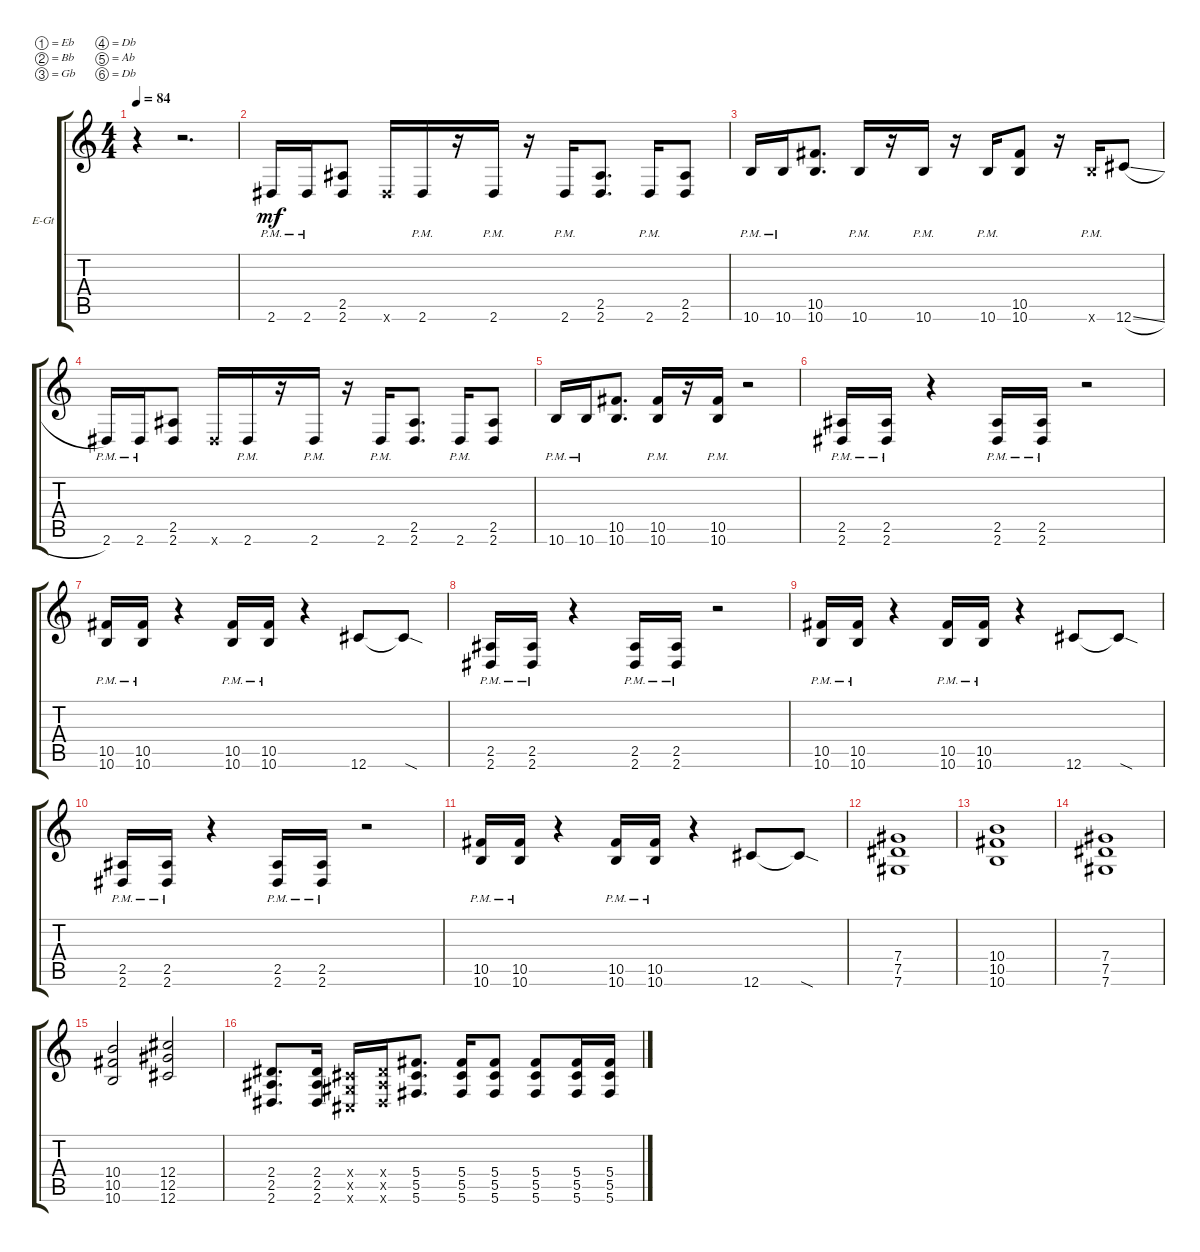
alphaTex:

\defaultSystemsLayout 4
\bracketExtendMode groupsimilarinstruments
\firstSystemTrackNameOrientation horizontal
\otherSystemsTrackNameOrientation horizontal
\track ("Electric Guitar (Drive)" "E-Gt") {instrument overdrivenguitar}
\staff {score tabs}
\tuning (Eb4 Bb3 Gb3 Db3 Ab2 Db2)
\ts (4 4)
\tempo 84
\clef g2
\ks c
r.4{dy mf instrument overdrivenguitar} r.2{d} |
2.6{pm}.16 2.6{pm}.16 (2.5 2.6).8 2.6{x}.16 2.6{pm}.16 r.16 2.6{pm}.16 r.16 2.6{pm}.16 (2.5 2.6).8{d} 2.6{pm}.16 (2.5 2.6).8 |
10.6{pm}.16 10.6{pm}.16 (10.5 10.6).8{d} 10.6{pm}.16 r.16 10.6{pm}.16 r.16 10.6{pm}.16 (10.5 10.6).8 r.16 10.6{pm x}.16 12.6{sl}.8 |
2.6{pm}.16 2.6{pm}.16 (2.5 2.6).8 2.6{x}.16 2.6{pm}.16 r.16 2.6{pm}.16 r.16 2.6{pm}.16 (2.5 2.6).8{d} 2.6{pm}.16 (2.5 2.6).8 |
10.6{pm}.16 10.6{pm}.16 (10.5 10.6).8{d} (10.5 10.6{pm}).16 r.16 (10.5 10.6{pm}).16 r.2 |
(2.5{pm} 2.6{pm}).16 (2.5{pm} 2.6{pm}).16 r.4 (2.5{pm} 2.6{pm}).16 (2.5{pm} 2.6{pm}).16 r.2 |
(10.5{pm} 10.6{pm}).16 (10.5{pm} 10.6{pm}).16 r.4 (10.5{pm} 10.6{pm}).16 (10.5{pm} 10.6{pm}).16 r.4 12.6.8 12.6{sod t}.8 |
(2.5{pm} 2.6{pm}).16 (2.5{pm} 2.6{pm}).16 r.4 (2.5{pm} 2.6{pm}).16 (2.5{pm} 2.6{pm}).16 r.2 |
(10.5{pm} 10.6{pm}).16 (10.5{pm} 10.6{pm}).16 r.4 (10.5{pm} 10.6{pm}).16 (10.5{pm} 10.6{pm}).16 r.4 12.6.8 12.6{sod t}.8 |
(2.5{pm} 2.6{pm}).16 (2.5{pm} 2.6{pm}).16 r.4 (2.5{pm} 2.6{pm}).16 (2.5{pm} 2.6{pm}).16 r.2 |
(10.5{pm} 10.6{pm}).16 (10.5{pm} 10.6{pm}).16 r.4 (10.5{pm} 10.6{pm}).16 (10.5{pm} 10.6{pm}).16 r.4 12.6.8 12.6{sod t}.8 |
(7.4 7.5 7.6).1 |
(10.4 10.5 10.6).1 |
(7.4 7.5 7.6).1 |
(10.4 10.5 10.6).2 (12.4 12.5 12.6).2 |
(2.4 2.5 2.6).8{d} (2.4 2.5 2.6).16 (0.4{x} 0.5{x} 0.6{x}).16 (2.4{x} 2.5{x} 2.6{x}).16 (5.4 5.5 5.6).8{d} (5.4 5.5 5.6).16 (5.4 5.5 5.6).8 (5.4 5.5 5.6).8 (5.4 5.5 5.6).16 (5.4 5.5 5.6).16
